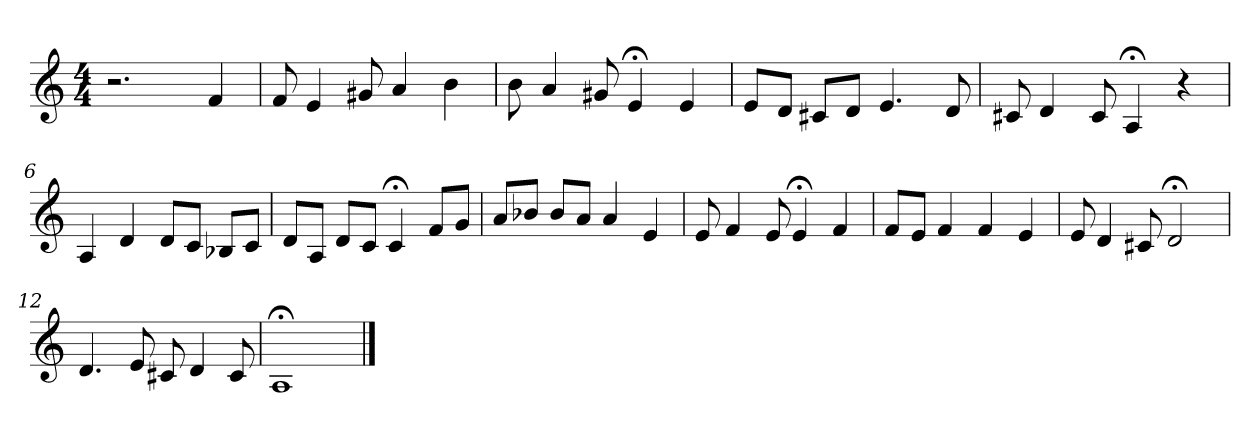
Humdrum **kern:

**kern
*part1
*staff1
*clefG2
*M4/4
=1
2.r
4f
=2
8f
4e
8g#X
4a
4b
=3
8b
4a
8g#X
4e;
4e
=4
8e/L
8d/J
8c#X/L
8d/J
4.e
8d
=5
8c#X
4d
8c#
4A;
4r
=6
4A
4d
8d/L
8c/J
8B-X/L
8c/J
=7
8d/L
8A/J
8d/L
8c/J
4c;
8f/L
8g/J
=8
8a/L
8b-X/J
8b-/L
8a/J
4a
4e
=9
8e
4f
8e
4e;
4f
=10
8f/L
8e/J
4f
4f
4e
=11
8e
4d
8c#X
2d;
=12
4.d
8e
8c#X
4d
8c#
=13
1A;
==
*-
